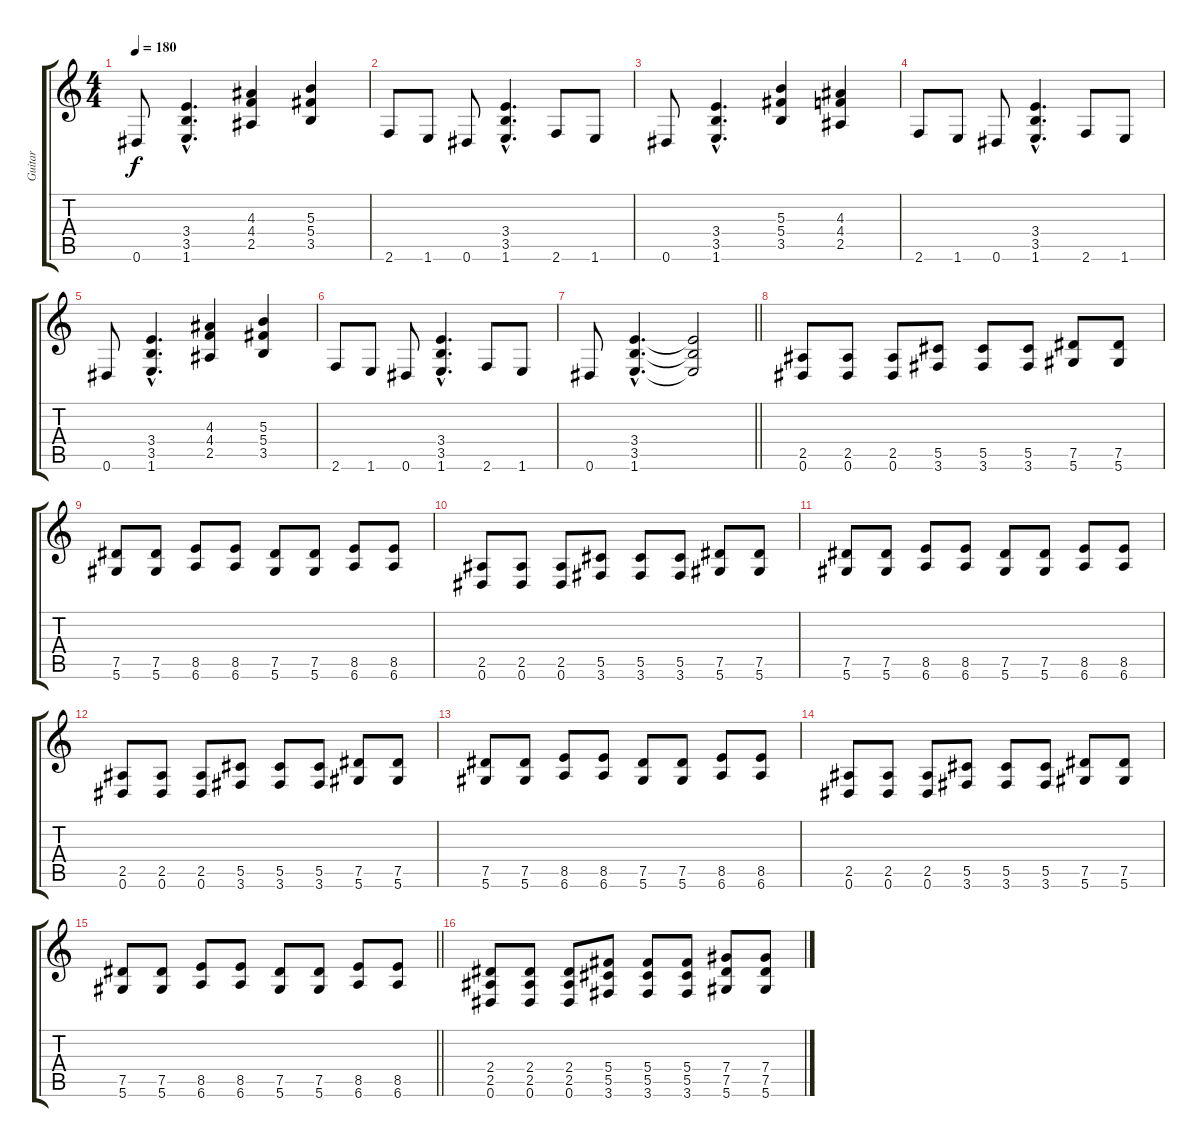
\track ("Guitar " "Guitar ") {instrument distortionguitar}
\staff {score tabs}
\tuning (Eb4 Bb3 Gb3 Db3 Ab2 Eb2) {hide}
\ts (4 4)
\tempo 180
\clef g2
\ks c
0.6.8{dy f} (3.4{hac} 3.5{hac} 1.6{hac}).4{d} (4.3 4.4 2.5).4 (5.3 5.4 3.5).4 |
2.6.8 1.6.8 0.6.8 (3.4{hac} 3.5{hac} 1.6{hac}).4{d} 2.6.8 1.6.8 |
0.6.8 (3.4{hac} 3.5{hac} 1.6{hac}).4{d} (5.3 5.4 3.5).4 (4.3 4.4 2.5).4 |
2.6.8 1.6.8 0.6.8 (3.4{hac} 3.5{hac} 1.6{hac}).4{d} 2.6.8 1.6.8 |
0.6.8 (3.4{hac} 3.5{hac} 1.6{hac}).4{d} (4.3 4.4 2.5).4 (5.3 5.4 3.5).4 |
2.6.8 1.6.8 0.6.8 (3.4{hac} 3.5{hac} 1.6{hac}).4{d} 2.6.8 1.6.8 |
\barLineRight lightlight
0.6.8 (3.4{hac} 3.5{hac} 1.6{hac}).4{d} (3.4{t} 3.5{t} 1.6{t}).2 |
(2.5 0.6).8 (2.5 0.6).8 (2.5 0.6).8 (5.5 3.6).8 (5.5 3.6).8 (5.5 3.6).8 (7.5 5.6).8 (7.5 5.6).8 |
(7.5 5.6).8 (7.5 5.6).8 (8.5 6.6).8 (8.5 6.6).8 (7.5 5.6).8 (7.5 5.6).8 (8.5 6.6).8 (8.5 6.6).8 |
(2.5 0.6).8 (2.5 0.6).8 (2.5 0.6).8 (5.5 3.6).8 (5.5 3.6).8 (5.5 3.6).8 (7.5 5.6).8 (7.5 5.6).8 |
(7.5 5.6).8 (7.5 5.6).8 (8.5 6.6).8 (8.5 6.6).8 (7.5 5.6).8 (7.5 5.6).8 (8.5 6.6).8 (8.5 6.6).8 |
(2.5 0.6).8 (2.5 0.6).8 (2.5 0.6).8 (5.5 3.6).8 (5.5 3.6).8 (5.5 3.6).8 (7.5 5.6).8 (7.5 5.6).8 |
(7.5 5.6).8 (7.5 5.6).8 (8.5 6.6).8 (8.5 6.6).8 (7.5 5.6).8 (7.5 5.6).8 (8.5 6.6).8 (8.5 6.6).8 |
(2.5 0.6).8 (2.5 0.6).8 (2.5 0.6).8 (5.5 3.6).8 (5.5 3.6).8 (5.5 3.6).8 (7.5 5.6).8 (7.5 5.6).8 |
\barLineRight lightlight
(7.5 5.6).8 (7.5 5.6).8 (8.5 6.6).8 (8.5 6.6).8 (7.5 5.6).8 (7.5 5.6).8 (8.5 6.6).8 (8.5 6.6).8 |
(2.4 2.5 0.6).8 (2.4 2.5 0.6).8 (2.4 2.5 0.6).8 (5.4 5.5 3.6).8 (5.4 5.5 3.6).8 (5.4 5.5 3.6).8 (7.4 7.5 5.6).8 (7.4 7.5 5.6).8
